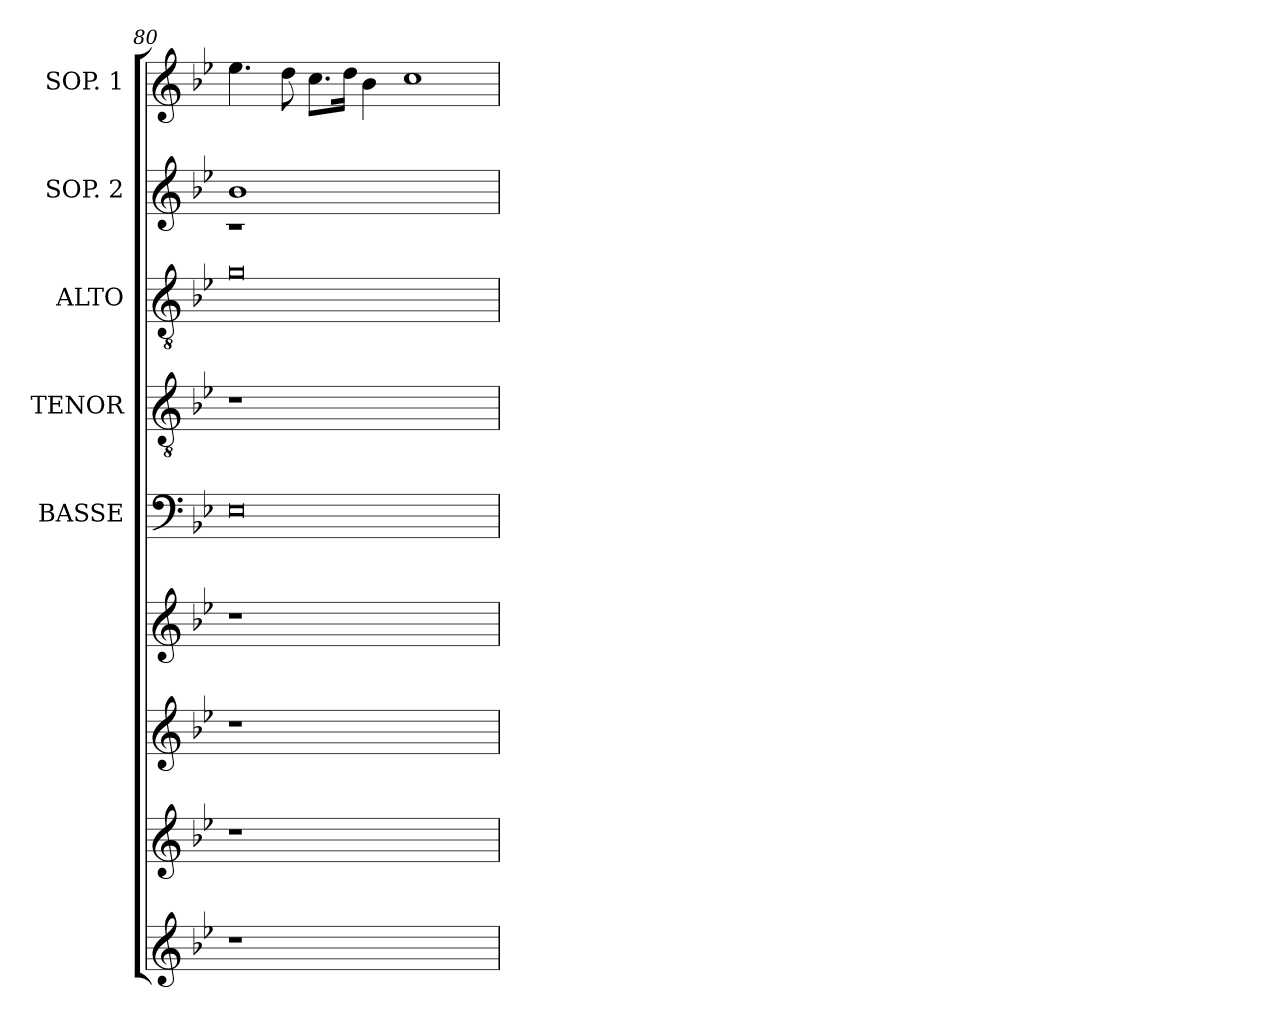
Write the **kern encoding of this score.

**kern	**kern	**kern	**kern	**kern	**kern	**kern	**kern	**kern
*part9	*part8	*part7	*part6	*part5	*part4	*part3	*part2	*part1
*staff9	*staff8	*staff7	*staff6	*staff5	*staff4	*staff3	*staff2	*staff1
*	*	*	*	*I"BASSE	*I"TENOR	*I"ALTO	*I"SOP. 2	*I"SOP. 1
*	*	*	*	*I'BAS.	*I'TEN.	*I'ALT.	*I'SOP. 2	*I'SOP. 1
*clefG2	*clefG2	*clefG2	*clefG2	*clefF4	*clefGv2	*clefGv2	*clefG2	*clefG2
*k[b-e-]	*k[b-e-]	*k[b-e-]	*k[b-e-]	*k[b-e-]	*k[b-e-]	*k[b-e-]	*k[b-e-]	*k[b-e-]
*B-:	*B-:	*B-:	*B-:	*B-:	*B-:	*B-:	*B-:	*B-:
=80	=80	=80	=80	=80	=80	=80	=80	=80
*	*	*	*	*	*	*	*^	*
!	!	!	!	!	!	!	!	!LO:N:vis=1	!
1r	1r	1r	1r	0E-	1r	0g	1b-	0rc	4.ee-\
.	.	.	.	.	.	.	.	.	8dd\
.	.	.	.	.	.	.	.	.	8.cc\L
.	.	.	.	.	.	.	.	.	16dd\Jk
.	.	.	.	.	.	.	.	.	4b-\
1ryy	1ryy	1ryy	1ryy	.	1ryy	.	1ryy	.	1cc
*	*	*	*	*	*	*	*v	*v	*
=	=	=	=	=	=	=	=	=
*-	*-	*-	*-	*-	*-	*-	*-	*-
